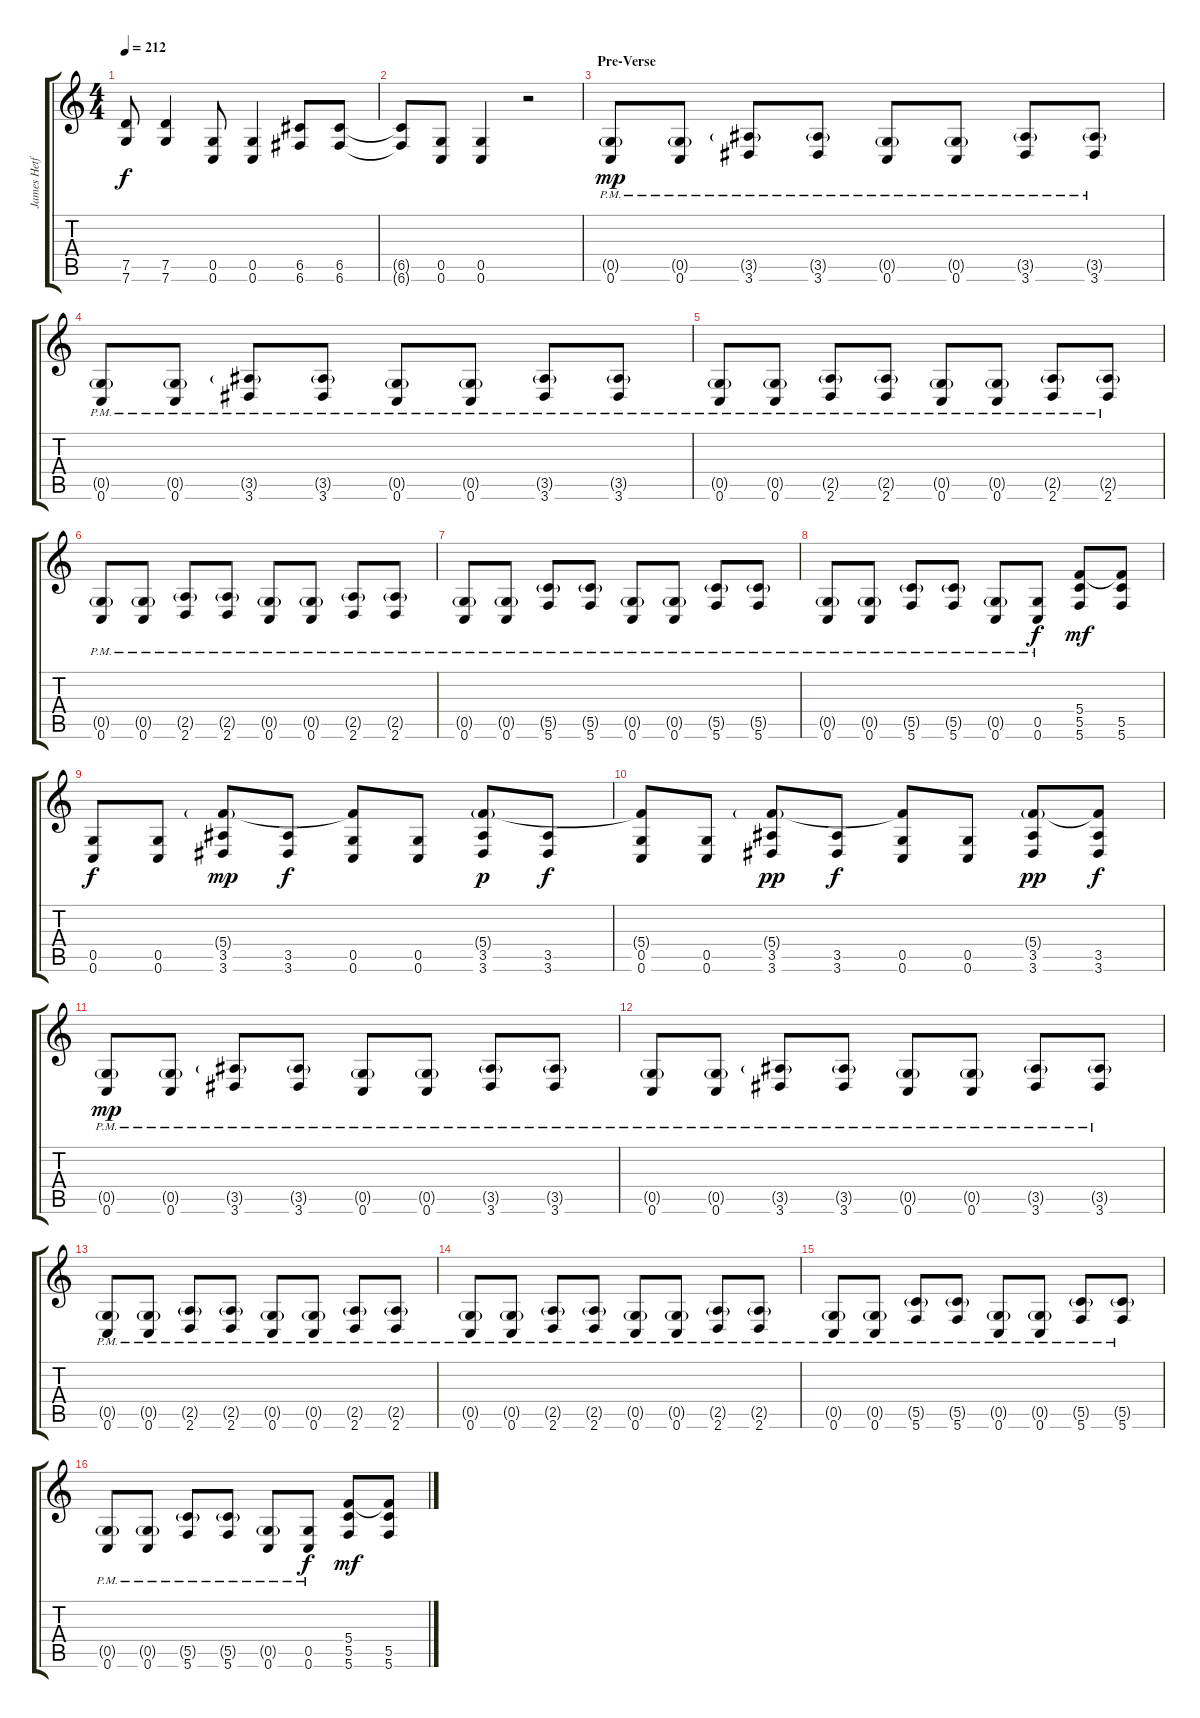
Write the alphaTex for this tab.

\track ("James Hetfield" "James Hetf") {instrument overdrivenguitar}
\staff {score tabs}
\tuning (D4 A3 F3 C3 G2 C2) {hide}
\ts (4 4)
\tempo 212
\clef g2
\ks c
(7.5 7.6).8{dy f} (7.5 7.6).4 (0.5 0.6).8 (0.5 0.6).4 (6.5 6.6).8 (6.5 6.6).8 |
(6.5{t} 6.6{t}).8 (0.5 0.6).8 (0.5 0.6).4 r.2 |
\section ("" "Pre-Verse")
(0.5{g pm} 0.6).8{dy mp volume 13 instrument electricguitarmuted} (0.5{g pm} 0.6).8 (3.5{g pm} 3.6).8 (3.5{g pm} 3.6).8 (0.5{g pm} 0.6).8 (0.5{g pm} 0.6).8 (3.5{g pm} 3.6).8 (3.5{g pm} 3.6).8 |
(0.5{g pm} 0.6).8 (0.5{g pm} 0.6).8 (3.5{g pm} 3.6).8 (3.5{g pm} 3.6).8 (0.5{g pm} 0.6).8 (0.5{g pm} 0.6).8 (3.5{g pm} 3.6).8 (3.5{g pm} 3.6).8 |
(0.5{g pm} 0.6).8 (0.5{g pm} 0.6).8 (2.5{g pm} 2.6).8 (2.5{g pm} 2.6).8 (0.5{g pm} 0.6).8 (0.5{g pm} 0.6).8 (2.5{g pm} 2.6).8 (2.5{g pm} 2.6).8 |
(0.5{g pm} 0.6).8 (0.5{g pm} 0.6).8 (2.5{g pm} 2.6).8 (2.5{g pm} 2.6).8 (0.5{g pm} 0.6).8 (0.5{g pm} 0.6).8 (2.5{g pm} 2.6).8 (2.5{g pm} 2.6).8 |
(0.5{g pm} 0.6).8 (0.5{g pm} 0.6).8 (5.5{g pm} 5.6).8 (5.5{g pm} 5.6).8 (0.5{g pm} 0.6).8 (0.5{g pm} 0.6).8 (5.5{g pm} 5.6).8 (5.5{g pm} 5.6).8 |
(0.5{g pm} 0.6).8 (0.5{g pm} 0.6).8 (5.5{g pm} 5.6).8 (5.5{g pm} 5.6).8 (0.5{g pm} 0.6).8 (0.5{pm} 0.6).8{dy f} (5.4 5.5 5.6).8{dy mf} (5.4{t} 5.5 5.6).8 |
(0.5 0.6).8{dy f} (0.5 0.6).8 (5.4{g} 3.5 3.6).8{dy mp} (3.5 3.6).8{dy f} (5.4{t} 0.5 0.6).8 (0.5 0.6).8 (5.4{g} 3.5 3.6).8{dy p} (3.5 3.6).8{dy f} |
(5.4{t} 0.5 0.6).8 (0.5 0.6).8 (5.4{g} 3.5 3.6).8{dy pp} (3.5 3.6).8{dy f} (5.4{t} 0.5 0.6).8 (0.5 0.6).8 (5.4{g} 3.5 3.6).8{dy pp} (5.4{t} 3.5 3.6).8{dy f} |
(0.5{g pm} 0.6).8{dy mp} (0.5{g pm} 0.6).8 (3.5{g pm} 3.6).8 (3.5{g pm} 3.6).8 (0.5{g pm} 0.6).8 (0.5{g pm} 0.6).8 (3.5{g pm} 3.6).8 (3.5{g pm} 3.6).8 |
(0.5{g pm} 0.6).8 (0.5{g pm} 0.6).8 (3.5{g pm} 3.6).8 (3.5{g pm} 3.6).8 (0.5{g pm} 0.6).8 (0.5{g pm} 0.6).8 (3.5{g pm} 3.6).8 (3.5{g pm} 3.6).8 |
(0.5{g pm} 0.6).8 (0.5{g pm} 0.6).8 (2.5{g pm} 2.6).8 (2.5{g pm} 2.6).8 (0.5{g pm} 0.6).8 (0.5{g pm} 0.6).8 (2.5{g pm} 2.6).8 (2.5{g pm} 2.6).8 |
(0.5{g pm} 0.6).8 (0.5{g pm} 0.6).8 (2.5{g pm} 2.6).8 (2.5{g pm} 2.6).8 (0.5{g pm} 0.6).8 (0.5{g pm} 0.6).8 (2.5{g pm} 2.6).8 (2.5{g pm} 2.6).8 |
(0.5{g pm} 0.6).8 (0.5{g pm} 0.6).8 (5.5{g pm} 5.6).8 (5.5{g pm} 5.6).8 (0.5{g pm} 0.6).8 (0.5{g pm} 0.6).8 (5.5{g pm} 5.6).8 (5.5{g pm} 5.6).8 |
(0.5{g pm} 0.6).8 (0.5{g pm} 0.6).8 (5.5{g pm} 5.6).8 (5.5{g pm} 5.6).8 (0.5{g pm} 0.6).8 (0.5{pm} 0.6).8{dy f} (5.4 5.5 5.6).8{dy mf} (5.4{t} 5.5 5.6).8
